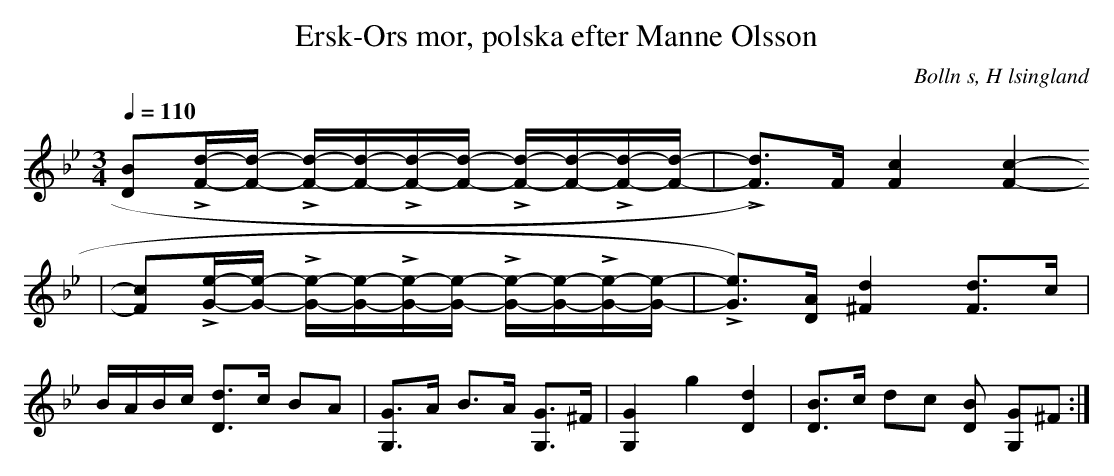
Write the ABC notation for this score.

X:1
T: Ersk-Ors mor, polska efter Manne Olsson
O:Bolln s, H lsingland
M:3/4
L:1/8
Q:1/4=110
K:Gm
[D B]L[F/d/]-[F/d/] - L[F/d/]-[F/d/]-L[F/d/]-[F/d/] - L[F/d/]-[F/d/]-L[F/d/]-[F/d/]-| L[F d])>F [-F2 c2] [F2 c2]-
|[F c]L[G/e/]-[G/e/] - L[G/e/]-[G/e/]-L[G/e/]-[G/e/] - L[G/e/]-[G/e/]-L[G/e/]-[G/e/]-| L[Ge])>[D A] [^F2 d2] [F d]>c|
B/A/B/c/ [D d]>c BA|[G, G]>A B>A [G, G]>^F|[G,2 G2] g2 [D2 d2]|[D B]>c dc [D B] [G, G]^F :|
